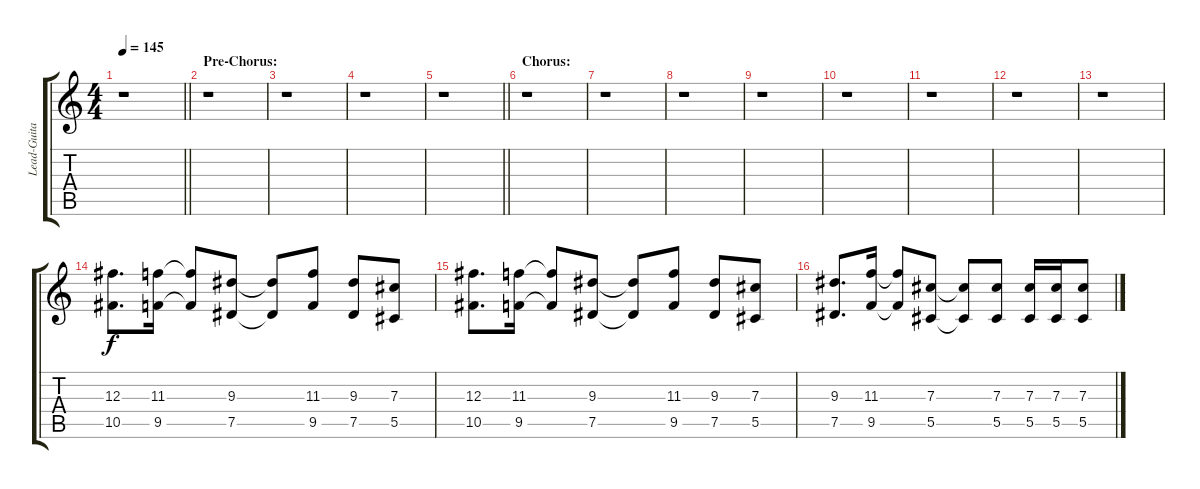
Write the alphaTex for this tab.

\track ("Lead-Guitar" "Lead-Guita") {instrument distortionguitar}
\staff {score tabs}
\tuning (Eb4 Bb3 Gb3 Db3 Ab2 Eb2) {hide}
\ts (4 4)
\tempo 145
\clef g2
\barLineRight lightlight
\ks c
r.1{dy f} |
\section ("" "Pre-Chorus:")
r.1 |
r.1 |
r.1 |
\barLineRight lightlight
r.1 |
\section ("" "Chorus:")
r.1 |
r.1 |
r.1 |
r.1 |
r.1 |
r.1 |
r.1 |
r.1 |
(12.3 10.5).8{d} (11.3 9.5).16 (11.3{t} 9.5{t}).8 (9.3 7.5).8 (9.3{t} 7.5{t}).8 (11.3 9.5).8 (9.3 7.5).8 (7.3 5.5).8 |
(12.3 10.5).8{d} (11.3 9.5).16 (11.3{t} 9.5{t}).8 (9.3 7.5).8 (9.3{t} 7.5{t}).8 (11.3 9.5).8 (9.3 7.5).8 (7.3 5.5).8 |
(9.3 7.5).8{d} (11.3 9.5).16 (11.3{t} 9.5{t}).8 (7.3 5.5).8 (7.3{t} 5.5{t}).8 (7.3 5.5).8 (7.3 5.5).16 (7.3 5.5).16 (7.3 5.5).8
